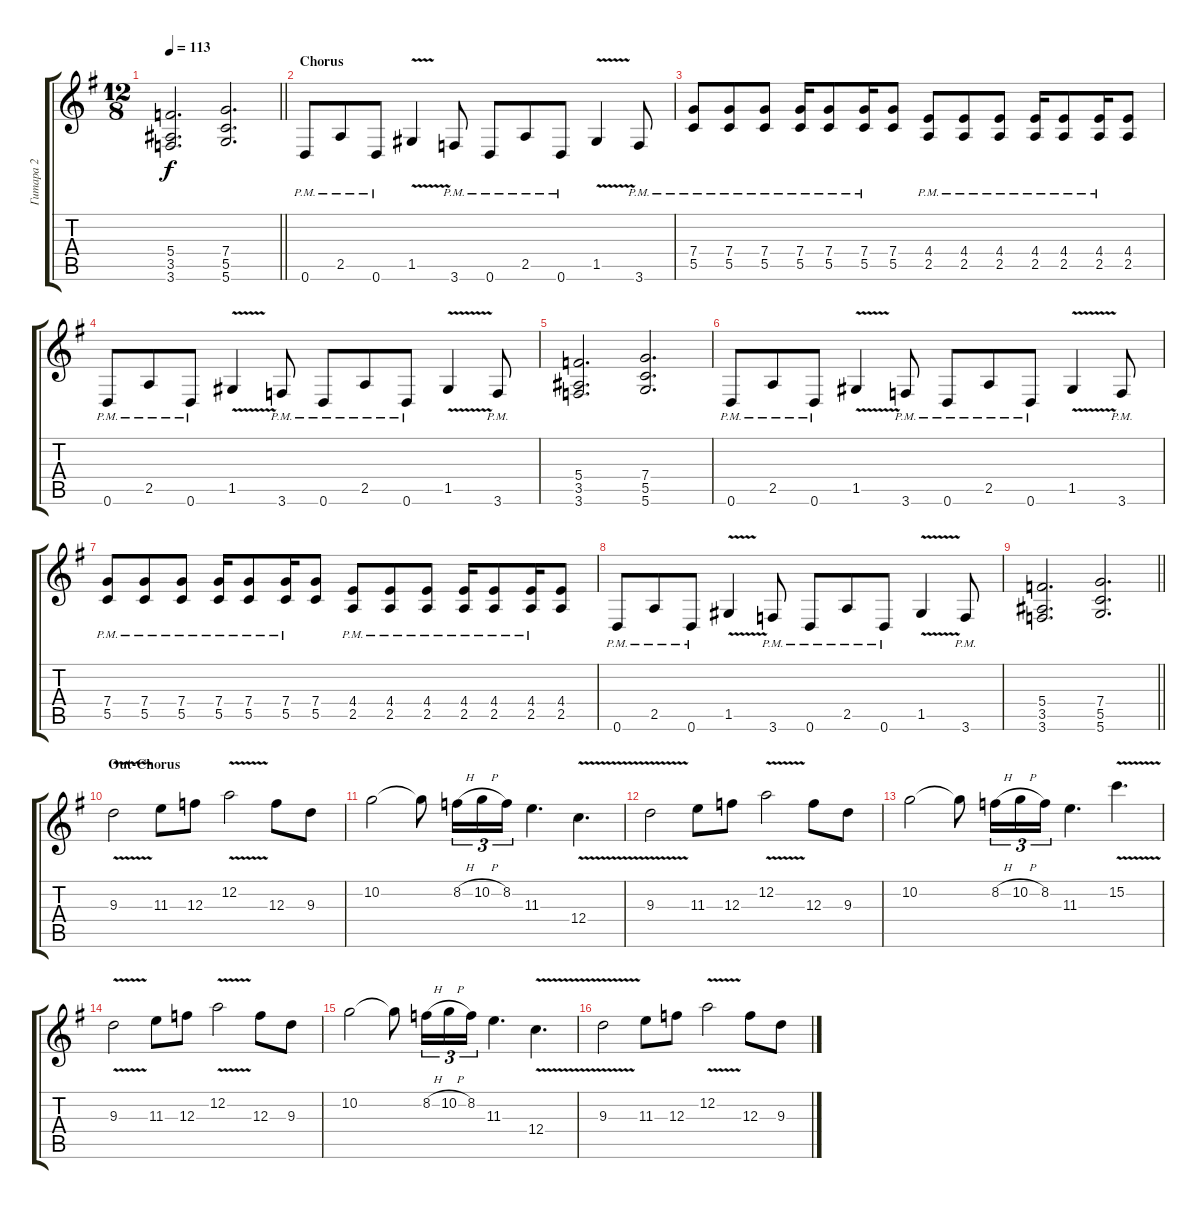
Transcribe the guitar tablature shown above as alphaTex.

\track ("Гитара 2" "Гитара 2") {instrument distortionguitar}
\staff {score tabs}
\tuning (D4 A3 F3 C3 G2 D2) {hide}
\ts (12 8)
\tempo 113
\clef g2
\barLineRight lightlight
\ks eminor
(5.4 3.5 3.6).2{d dy f} (7.4 5.5 5.6).2{d} |
\section ("" "Chorus")
0.6{pm}.8 2.5{pm}.8 0.6{pm}.8 1.5{v}.4 3.6{pm}.8 0.6{pm}.8 2.5{pm}.8 0.6{pm}.8 1.5{v}.4 3.6{pm}.8 |
(7.4{pm} 5.5{pm}).8 (7.4{pm} 5.5{pm}).8 (7.4{pm} 5.5{pm}).8 (7.4{pm} 5.5{pm}).16 (7.4{pm} 5.5{pm}).8 (7.4{pm} 5.5{pm}).16 (7.4 5.5).8 (4.4{pm} 2.5{pm}).8 (4.4{pm} 2.5{pm}).8 (4.4{pm} 2.5{pm}).8 (4.4{pm} 2.5{pm}).16 (4.4{pm} 2.5{pm}).8 (4.4{pm} 2.5{pm}).16 (4.4 2.5).8 |
0.6{pm}.8 2.5{pm}.8 0.6{pm}.8 1.5{v}.4 3.6{pm}.8 0.6{pm}.8 2.5{pm}.8 0.6{pm}.8 1.5{v}.4 3.6{pm}.8 |
(5.4 3.5 3.6).2{d} (7.4 5.5 5.6).2{d} |
0.6{pm}.8 2.5{pm}.8 0.6{pm}.8 1.5{v}.4 3.6{pm}.8 0.6{pm}.8 2.5{pm}.8 0.6{pm}.8 1.5{v}.4 3.6{pm}.8 |
(7.4{pm} 5.5{pm}).8 (7.4{pm} 5.5{pm}).8 (7.4{pm} 5.5{pm}).8 (7.4{pm} 5.5{pm}).16 (7.4{pm} 5.5{pm}).8 (7.4{pm} 5.5{pm}).16 (7.4 5.5).8 (4.4{pm} 2.5{pm}).8 (4.4{pm} 2.5{pm}).8 (4.4{pm} 2.5{pm}).8 (4.4{pm} 2.5{pm}).16 (4.4{pm} 2.5{pm}).8 (4.4{pm} 2.5{pm}).16 (4.4 2.5).8 |
0.6{pm}.8 2.5{pm}.8 0.6{pm}.8 1.5{v}.4 3.6{pm}.8 0.6{pm}.8 2.5{pm}.8 0.6{pm}.8 1.5{v}.4 3.6{pm}.8 |
\barLineRight lightlight
(5.4 3.5 3.6).2{d} (7.4 5.5 5.6).2{d} |
\section ("" "Out-Chorus")
9.3{v}.2 11.3.8 12.3.8 12.2{v}.2 12.3.8 9.3.8 |
10.2.2 10.2{t}.8 8.2{h}.16{tu (3 2)} 10.2{h}.16{tu (3 2)} 8.2.16{tu (3 2)} 11.3.4{d} 12.4{v}.4{d} |
9.3{v}.2 11.3.8 12.3.8 12.2{v}.2 12.3.8 9.3.8 |
10.2.2 10.2{t}.8 8.2{h}.16{tu (3 2)} 10.2{h}.16{tu (3 2)} 8.2.16{tu (3 2)} 11.3.4{d} 15.2{v}.4{d} |
9.3{v}.2 11.3.8 12.3.8 12.2{v}.2 12.3.8 9.3.8 |
10.2.2 10.2{t}.8 8.2{h}.16{tu (3 2)} 10.2{h}.16{tu (3 2)} 8.2.16{tu (3 2)} 11.3.4{d} 12.4{v}.4{d} |
9.3{v}.2 11.3.8 12.3.8 12.2{v}.2 12.3.8 9.3.8
